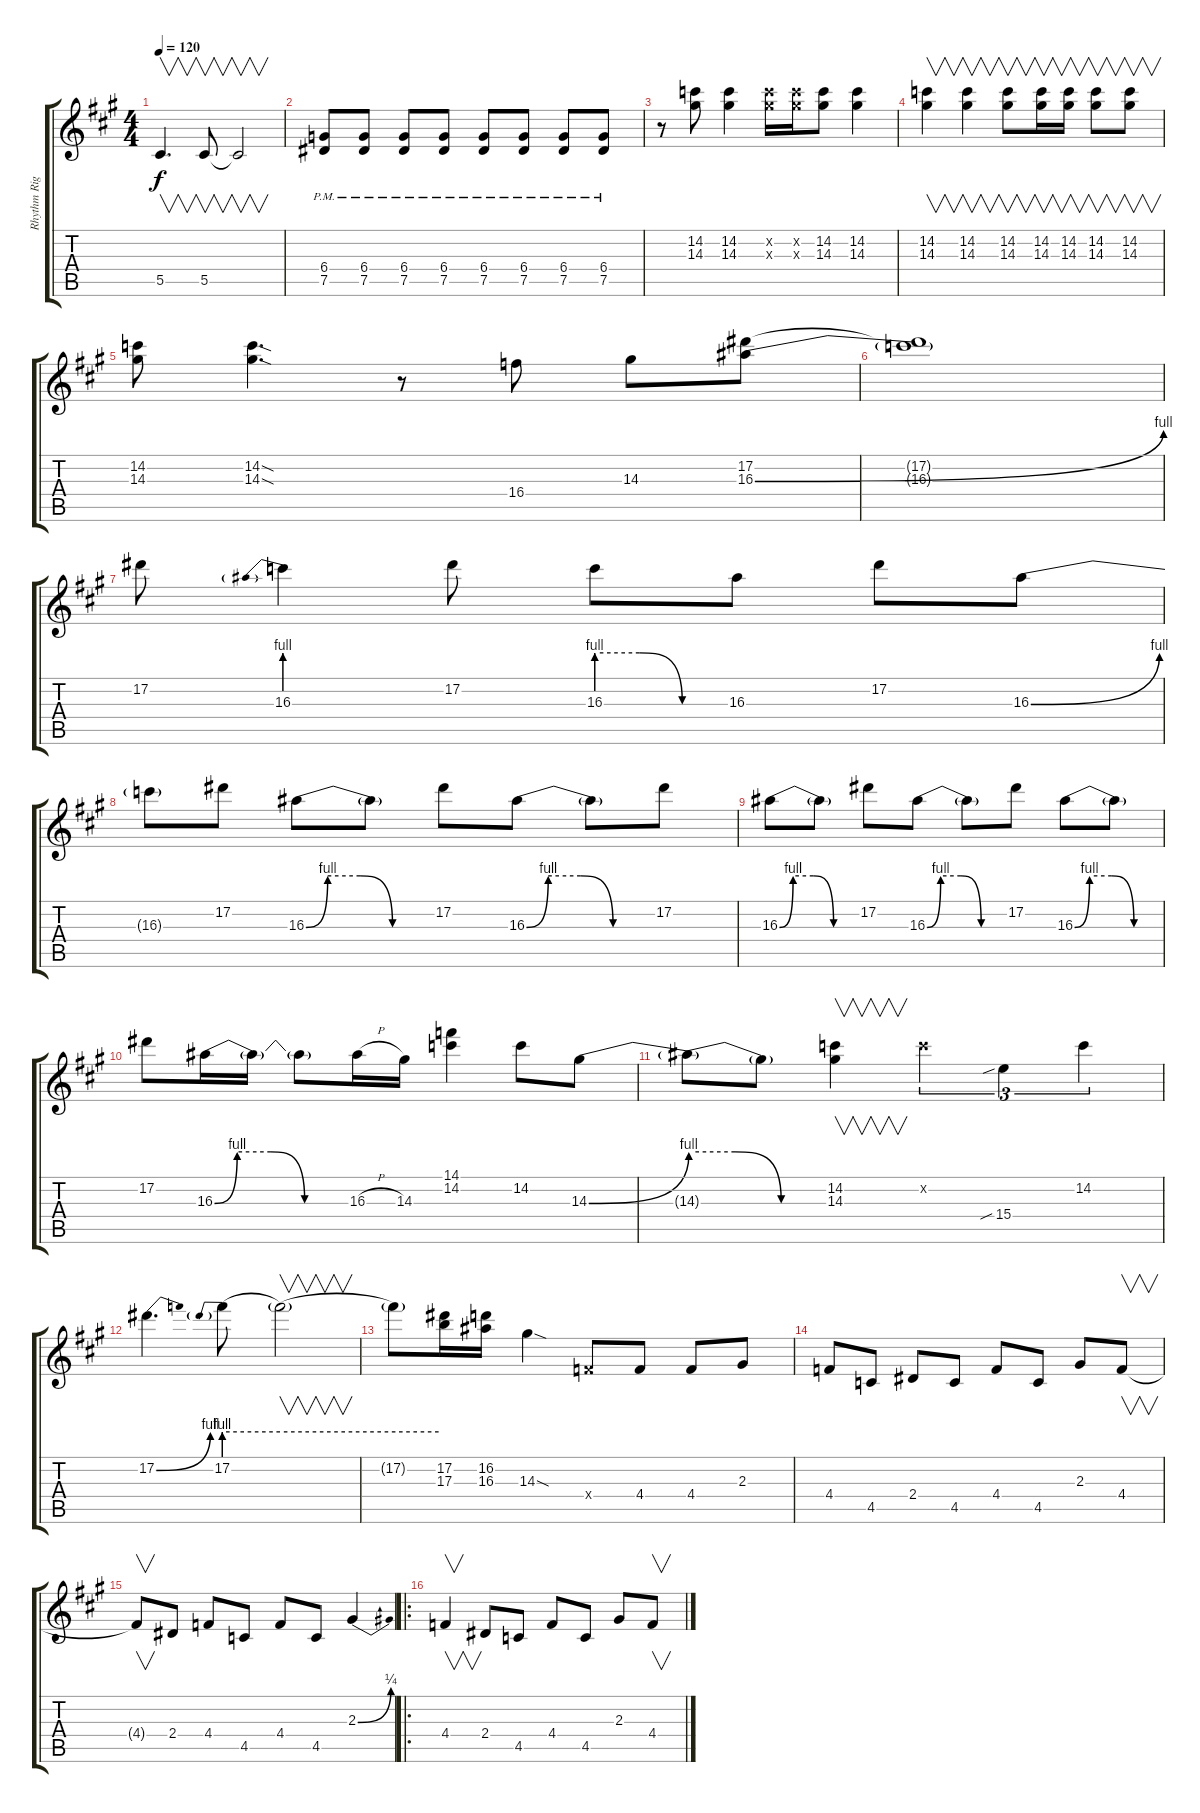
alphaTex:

\track ("Rhythm Right" "Rhythm Rig") {instrument distortionguitar}
\staff {score tabs}
\tuning (Eb4 Bb3 Gb3 Db3 Ab2 Eb2) {hide}
\ts (4 4)
\tempo 120
\clef g2
\ks a
5.5.4{v d dy f} 5.5.8{v} 5.5{t}.2{v} |
(6.4{pm} 7.5{pm}).8 (6.4{pm} 7.5{pm}).8 (6.4{pm} 7.5{pm}).8 (6.4{pm} 7.5{pm}).8 (6.4{pm} 7.5{pm}).8 (6.4{pm} 7.5{pm}).8 (6.4{pm} 7.5{pm}).8 (6.4{pm} 7.5{pm}).8 |
r.8 (14.2 14.3).8 (14.2 14.3).4 (14.2{x} 14.3{x}).16 (14.2{x} 14.3{x}).16 (14.2 14.3).8 (14.2 14.3).4 |
(14.2 14.3).4{v} (14.2 14.3).4{v} (14.2 14.3).8{v} (14.2 14.3).16{v} (14.2 14.3).16{v} (14.2 14.3).8{v} (14.2 14.3).8{v} |
(14.2 14.3).8 (14.2{sod} 14.3{sod}).4{d} r.8 16.4.8 14.3.8 (17.2 16.3{be (bend 0 0 60 4)}).8 |
(17.2{t} 16.3{t}).1 |
17.2.8 16.3{be (prebend 0 4 60 4)}.4 17.2.8 16.3{be (custom 0 4 20 4 40 0 60 0)}.8 16.3.8 17.2.8 16.3{be (bend 0 0 60 4)}.8 |
16.3{t}.8 17.2.8 16.3{be (custom 0 0 10 4 25 4 40 0 60 0)}.8 16.3{t}.8 17.2.8 16.3{be (custom 0 0 10 4 25 4 40 0 60 0)}.8 16.3{t}.8 17.2.8 |
16.3{be (custom 0 0 10 4 25 4 40 0 60 0)}.8 16.3{t}.8 17.2.8 16.3{be (custom 0 0 10 4 25 4 40 0 60 0)}.8 16.3{t}.8 17.2.8 16.3{be (custom 0 0 10 4 25 4 40 0 60 0)}.8 16.3{t}.8 |
17.2.8 16.3{be (custom 0 0 10 4 25 4 40 0 60 0)}.16 16.3{t}.16 16.3{t}.8 16.3{h}.16 14.3.16 (14.1 14.2).4 14.2.8 14.3{be (bend 0 0 60 4)}.8 |
14.3{be (custom 0 4 20 4 40 0 60 0) t}.8 14.3{t}.8 (14.2 14.3).4{v} 14.2{x}.4{tu (3 2)} 15.4{sib}.4{tu (3 2)} 14.2.4{tu (3 2)} |
17.2{be (bend 0 0 60 4)}.4{d} 17.2{be (prebend 0 4 60 4)}.8 17.2{be (hold 0 4 60 4) t}.2{v} |
17.2{t}.8 (17.2 17.3).16 (16.2 16.3).16 14.3{sod}.4 4.4{x}.8 4.4.8 4.4.8 2.3.8 |
4.4.8 4.5.8 2.4.8 4.5.8 4.4.8 4.5.8 2.3.8 4.4.8{v} |
4.4{t}.8{v} 2.4.8 4.4.8 4.5.8 4.4.8 4.5.8 2.3{be (bend 0 0 60 1)}.4 |
\ro
4.4.4{v} 2.4.8 4.5.8 4.4.8 4.5.8 2.3.8 4.4.8{v}
